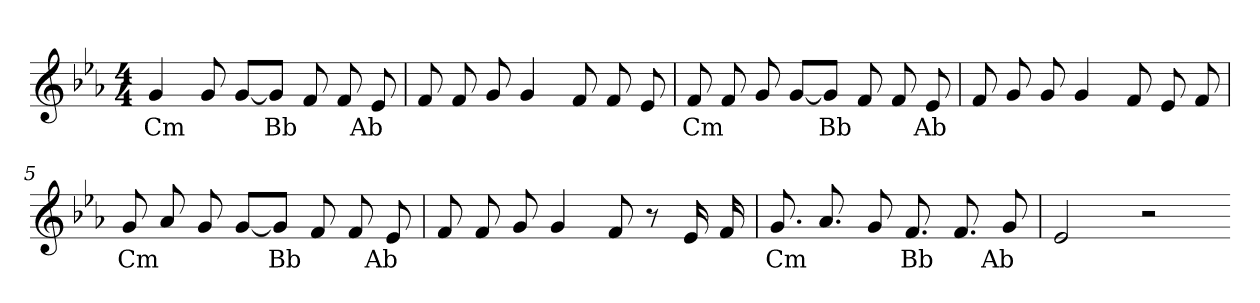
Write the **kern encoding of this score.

**kern	**text
*part1	*part1
*staff1	*staff1
*clefG2	*
*k[b-e-a-]	*
*M4/4	*
=1	=1
4g	Cm
8g	.
[8gL	.
8gJ]	Bb
8f	.
8f	.
8e-	Ab
=2	=2
8f	.
8f	.
8g	.
4g	.
8f	.
8f	.
8e-	.
=3	=3
8f	Cm
8f	.
8g	.
[8gL	.
8gJ]	Bb
8f	.
8f	.
8e-	Ab
=4	=4
8f	.
8g	.
8g	.
4g	.
8f	.
8e-	.
8f	.
=5	=5
8g	Cm
8a-	.
8g	.
[8gL	.
8gJ]	Bb
8f	.
8f	.
8e-	Ab
=6	=6
8f	.
8f	.
8g	.
4g	.
8f	.
8r	.
16e-	.
16f	.
=7	=7
8.g	Cm
8.a-	.
8g	.
8.f	Bb
8.f	.
8g	Ab
=8	=8
2e-	.
2r	.
=-	=-
*-	*-
